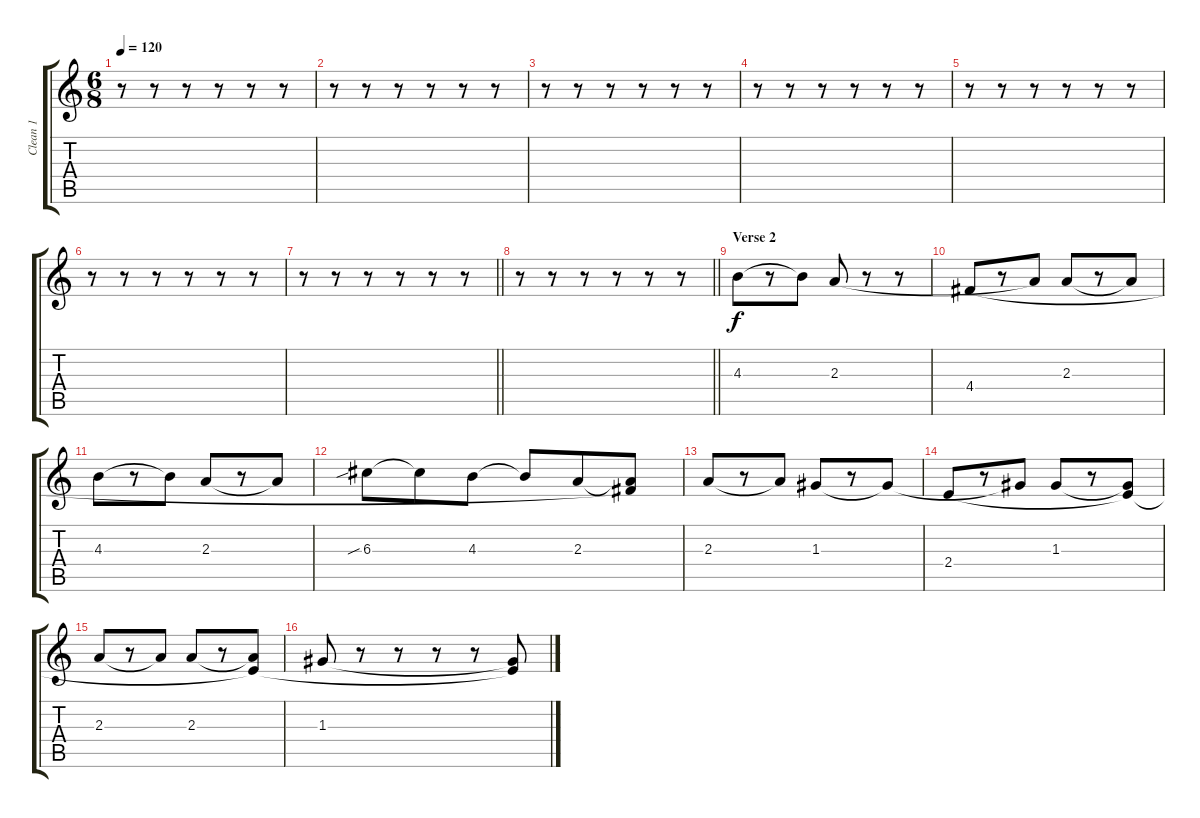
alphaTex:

\track ("Clean 1" "Clean 1") {instrument electricguitarclean}
\staff {score tabs}
\tuning (E4 B3 G3 D3 A2 D2) {hide}
\ts (6 8)
\tempo 120
\clef g2
\ks c
r.8{dy f} r.8 r.8 r.8 r.8 r.8 |
r.8 r.8 r.8 r.8 r.8 r.8 |
r.8 r.8 r.8 r.8 r.8 r.8 |
r.8 r.8 r.8 r.8 r.8 r.8 |
r.8 r.8 r.8 r.8 r.8 r.8 |
r.8 r.8 r.8 r.8 r.8 r.8 |
\barLineRight lightlight
r.8 r.8 r.8 r.8 r.8 r.8 |
\barLineRight lightlight
r.8 r.8 r.8 r.8 r.8 r.8 |
\section ("" "Verse 2")
4.3.8 r.8 4.3{t}.8 2.3.8 r.8 r.8 |
4.4.8 r.8 2.3{t}.8 2.3.8 r.8 2.3{t}.8 |
4.3.8 r.8 4.3{t}.8 2.3.8 r.8 2.3{t}.8 |
6.3{sib}.8 6.3{t}.8 4.3.8 4.3{t}.8 2.3.8 (2.3{t} 4.4{t}).8 |
2.3.8 r.8 2.3{t}.8 1.3.8 r.8 1.3{t}.8 |
2.4.8 r.8 1.3{t}.8 1.3.8 r.8 (1.3{t} 2.4{t}).8 |
2.3.8 r.8 2.3{t}.8 2.3.8 r.8 (2.3{t} 2.4{t}).8 |
1.3.8 r.8 r.8 r.8 r.8 (1.3{t} 2.4{t}).8
